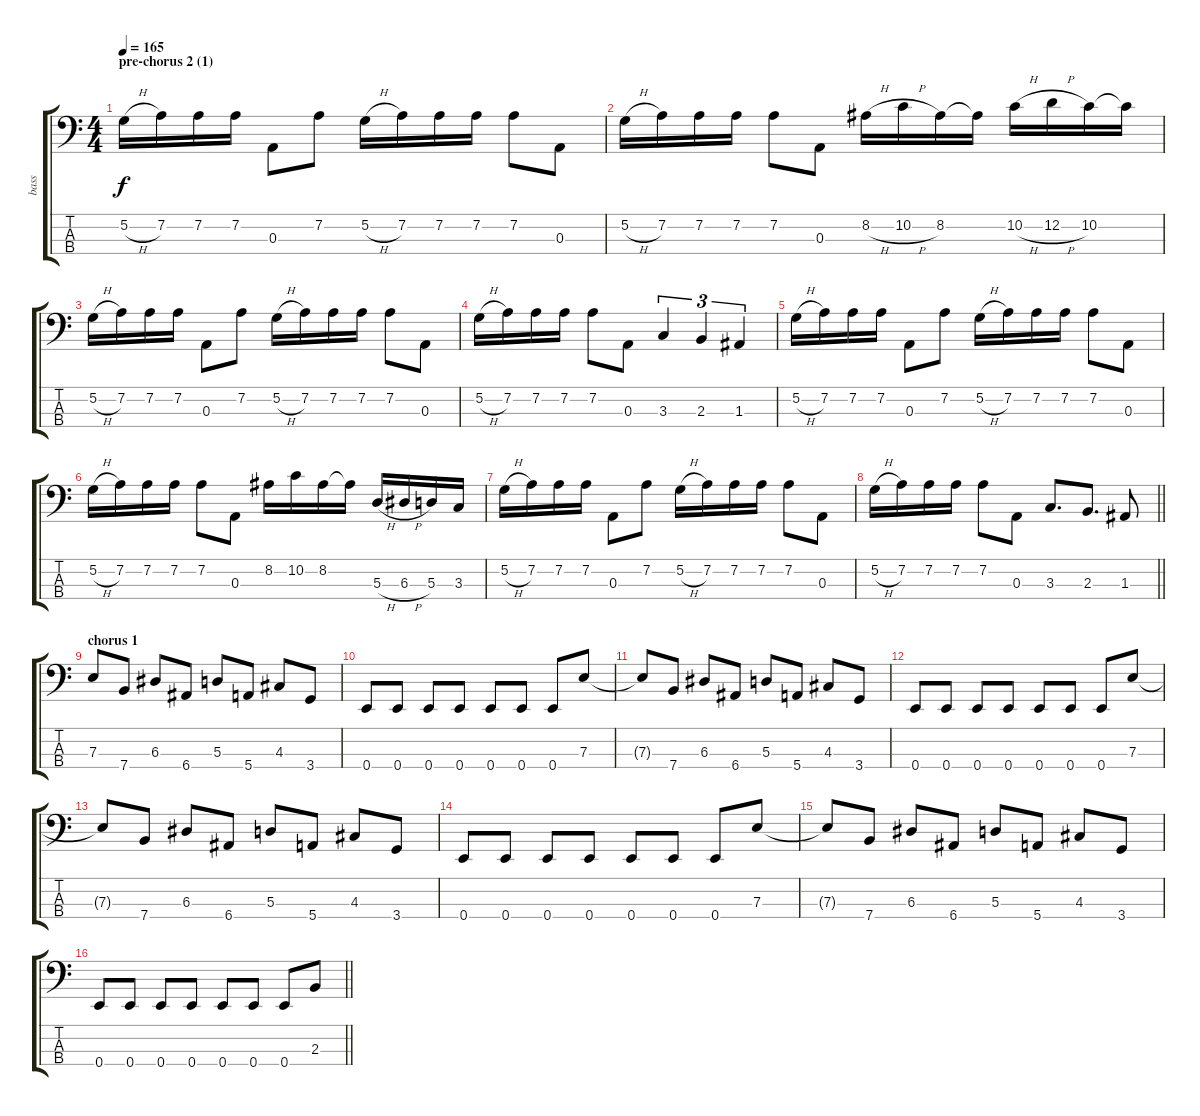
\track ("bass" "bass") {instrument electricbassfinger}
\staff {score tabs}
\tuning (G2 D2 A1 E1) {hide}
\ts (4 4)
\section ("" "pre-chorus 2 (1)")
\tempo 165
\clef f4
\ks c
5.2{h}.16{dy f} 7.2.16 7.2.16 7.2.16 0.3.8 7.2.8 5.2{h}.16 7.2.16 7.2.16 7.2.16 7.2.8 0.3.8 |
5.2{h}.16 7.2.16 7.2.16 7.2.16 7.2.8 0.3.8 8.2{h}.16 10.2{h}.16 8.2.16 8.2{t}.16 10.2{h}.16 12.2{h}.16 10.2.16 10.2{t}.16 |
5.2{h}.16 7.2.16 7.2.16 7.2.16 0.3.8 7.2.8 5.2{h}.16 7.2.16 7.2.16 7.2.16 7.2.8 0.3.8 |
5.2{h}.16 7.2.16 7.2.16 7.2.16 7.2.8 0.3.8 3.3.4{tu (3 2)} 2.3.4{tu (3 2)} 1.3.4{tu (3 2)} |
5.2{h}.16 7.2.16 7.2.16 7.2.16 0.3.8 7.2.8 5.2{h}.16 7.2.16 7.2.16 7.2.16 7.2.8 0.3.8 |
5.2{h}.16 7.2.16 7.2.16 7.2.16 7.2.8 0.3.8 8.2.16 10.2.16 8.2.16 8.2{t}.16 5.3{h}.16 6.3{h}.16 5.3.16 3.3.16 |
5.2{h}.16 7.2.16 7.2.16 7.2.16 0.3.8 7.2.8 5.2{h}.16 7.2.16 7.2.16 7.2.16 7.2.8 0.3.8 |
\barLineRight lightlight
5.2{h}.16 7.2.16 7.2.16 7.2.16 7.2.8 0.3.8 3.3.8{d} 2.3.8{d} 1.3.8 |
\section ("" "chorus 1")
7.3.8 7.4.8 6.3.8 6.4.8 5.3.8 5.4.8 4.3.8 3.4.8 |
0.4.8 0.4.8 0.4.8 0.4.8 0.4.8 0.4.8 0.4.8 7.3.8 |
7.3{t}.8 7.4.8 6.3.8 6.4.8 5.3.8 5.4.8 4.3.8 3.4.8 |
0.4.8 0.4.8 0.4.8 0.4.8 0.4.8 0.4.8 0.4.8 7.3.8 |
7.3{t}.8 7.4.8 6.3.8 6.4.8 5.3.8 5.4.8 4.3.8 3.4.8 |
0.4.8 0.4.8 0.4.8 0.4.8 0.4.8 0.4.8 0.4.8 7.3.8 |
7.3{t}.8 7.4.8 6.3.8 6.4.8 5.3.8 5.4.8 4.3.8 3.4.8 |
\barLineRight lightlight
0.4.8 0.4.8 0.4.8 0.4.8 0.4.8 0.4.8 0.4.8 2.3.8
